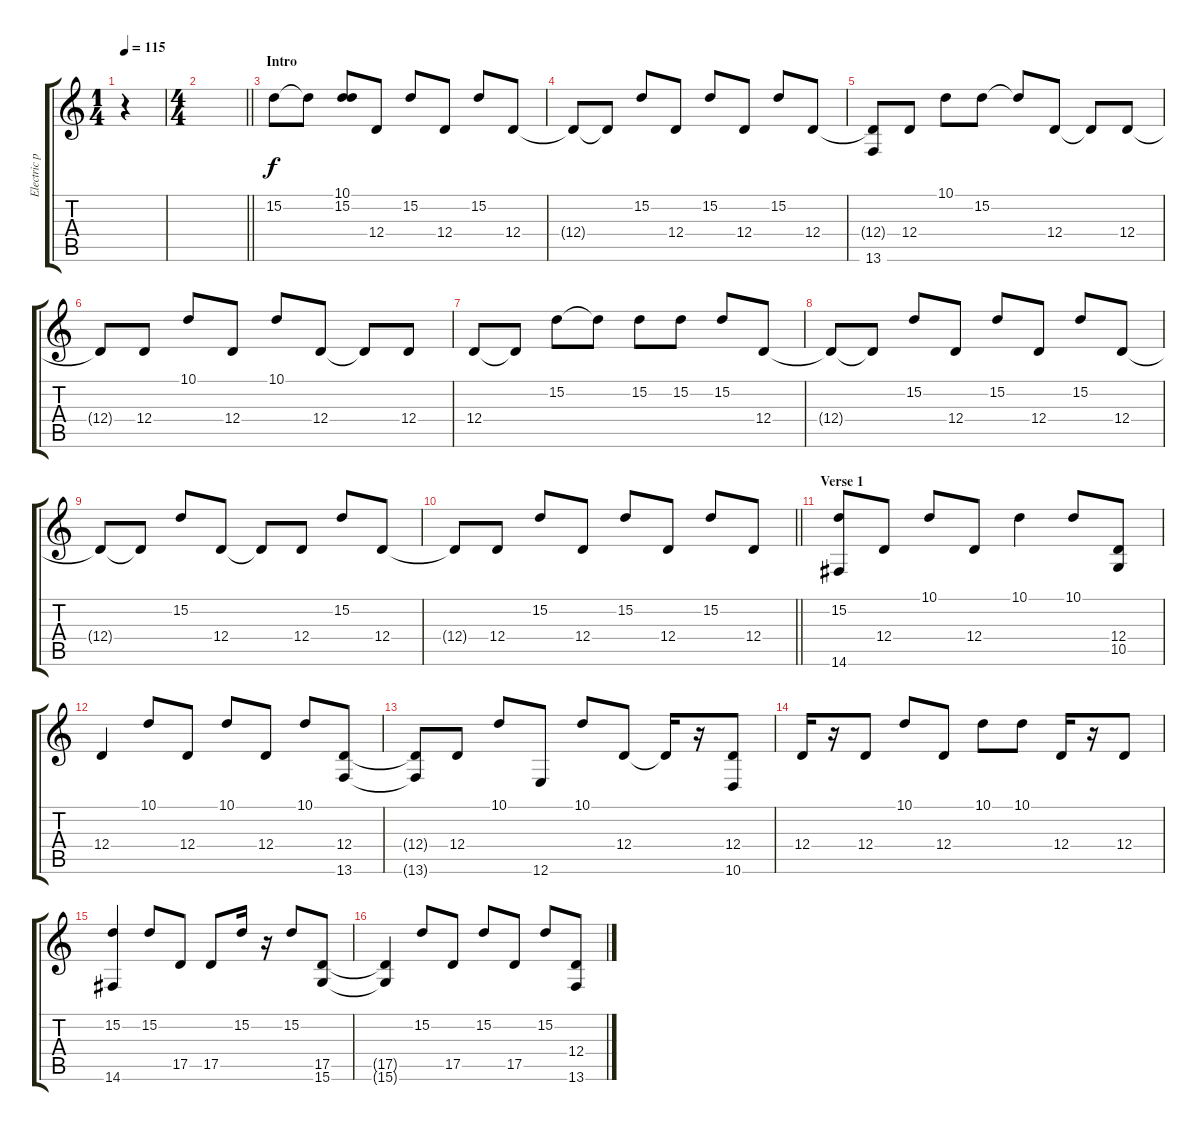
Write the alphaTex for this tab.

\track ("Electric piano" "Electric p") {solo instrument electricpiano1}
\staff {score tabs}
\tuning (E4 B3 G3 D3 A2 E2) {hide}
\ts (1 4)
\tempo 115
\clef g2
\ks c
r.4{dy f instrument electricpiano1} |
\ts (4 4)
\barLineRight lightlight
|
\section ("" "Intro")
15.2.8 15.2{t}.8 (10.1 15.2).8 12.4.8 15.2.8 12.4.8 15.2.8 12.4.8 |
12.4{t}.8 12.4{t}.8 15.2.8 12.4.8 15.2.8 12.4.8 15.2.8 12.4.8 |
(12.4{t} 13.6).8 12.4.8 10.1.8 15.2.8 15.2{t}.8 12.4.8 12.4{t}.8 12.4.8 |
12.4{t}.8 12.4.8 10.1.8 12.4.8 10.1.8 12.4.8 12.4{t}.8 12.4.8 |
12.4.8 12.4{t}.8 15.2.8 15.2{t}.8 15.2.8 15.2.8 15.2.8 12.4.8 |
12.4{t}.8 12.4{t}.8 15.2.8 12.4.8 15.2.8 12.4.8 15.2.8 12.4.8 |
12.4{t}.8 12.4{t}.8 15.2.8 12.4.8 12.4{t}.8 12.4.8 15.2.8 12.4.8 |
\barLineRight lightlight
12.4{t}.8 12.4.8 15.2.8 12.4.8 15.2.8 12.4.8 15.2.8 12.4.8 |
\section ("" "Verse 1")
(15.2 14.6).8 12.4.8 10.1.8 12.4.8 10.1.4 10.1.8 (12.4 10.5).8 |
12.4.4 10.1.8 12.4.8 10.1.8 12.4.8 10.1.8 (12.4 13.6).8 |
(12.4{t} 13.6{t}).8 12.4.8 10.1.8 12.6.8 10.1.8 12.4.8 12.4{t}.16 r.16 (12.4 10.6).8 |
12.4.16 r.16 12.4.8 10.1.8 12.4.8 10.1.8 10.1.8 12.4.16 r.16 12.4.8 |
(15.2 14.6).4 15.2.8 17.5.8 17.5.8 15.2.16 r.16 15.2.8 (17.5 15.6).8 |
(17.5{t} 15.6{t}).4 15.2.8 17.5.8 15.2.8 17.5.8 15.2.8 (12.4 13.6).8
